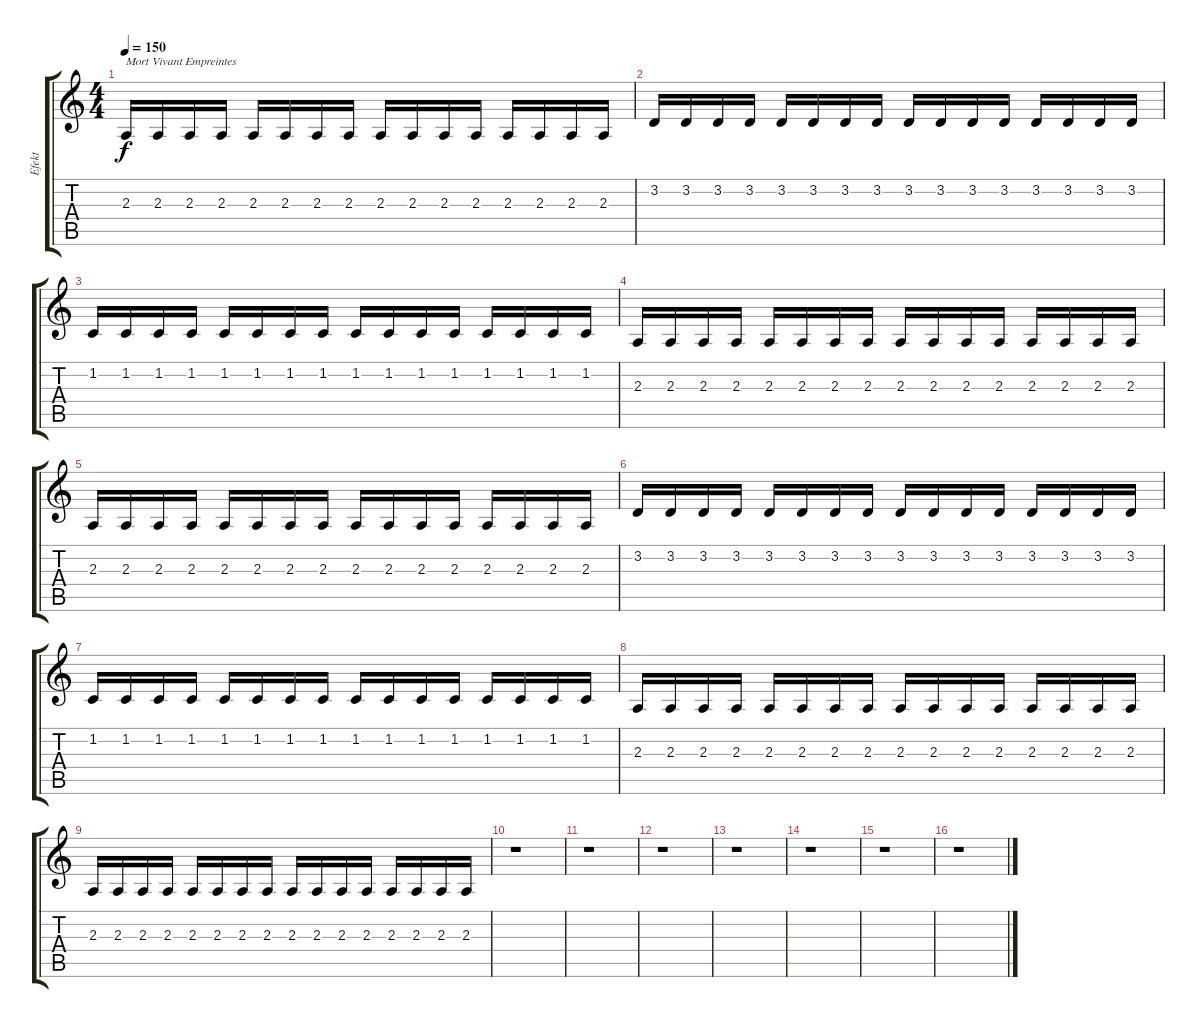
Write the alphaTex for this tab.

\track ("Efekt" "Efekt") {instrument pad3polysynth}
\staff {score tabs}
\tuning (E4 B3 G3 D3 A2 E2) {hide}
\ts (4 4)
\tempo 150
\clef g2
\ks c
2.3.16{txt "Mort Vivant Empreintes" dy f} 2.3.16 2.3.16 2.3.16 2.3.16 2.3.16 2.3.16 2.3.16 2.3.16 2.3.16 2.3.16 2.3.16 2.3.16 2.3.16 2.3.16 2.3.16 |
3.2.16 3.2.16 3.2.16 3.2.16 3.2.16 3.2.16 3.2.16 3.2.16 3.2.16 3.2.16 3.2.16 3.2.16 3.2.16 3.2.16 3.2.16 3.2.16 |
1.2.16 1.2.16 1.2.16 1.2.16 1.2.16 1.2.16 1.2.16 1.2.16 1.2.16 1.2.16 1.2.16 1.2.16 1.2.16 1.2.16 1.2.16 1.2.16 |
2.3.16 2.3.16 2.3.16 2.3.16 2.3.16 2.3.16 2.3.16 2.3.16 2.3.16 2.3.16 2.3.16 2.3.16 2.3.16 2.3.16 2.3.16 2.3.16 |
2.3.16 2.3.16 2.3.16 2.3.16 2.3.16 2.3.16 2.3.16 2.3.16 2.3.16 2.3.16 2.3.16 2.3.16 2.3.16 2.3.16 2.3.16 2.3.16 |
3.2.16 3.2.16 3.2.16 3.2.16 3.2.16 3.2.16 3.2.16 3.2.16 3.2.16 3.2.16 3.2.16 3.2.16 3.2.16 3.2.16 3.2.16 3.2.16 |
1.2.16 1.2.16 1.2.16 1.2.16 1.2.16 1.2.16 1.2.16 1.2.16 1.2.16 1.2.16 1.2.16 1.2.16 1.2.16 1.2.16 1.2.16 1.2.16 |
2.3.16 2.3.16 2.3.16 2.3.16 2.3.16 2.3.16 2.3.16 2.3.16 2.3.16 2.3.16 2.3.16 2.3.16 2.3.16 2.3.16 2.3.16 2.3.16 |
2.3.16 2.3.16 2.3.16 2.3.16 2.3.16 2.3.16 2.3.16 2.3.16 2.3.16 2.3.16 2.3.16 2.3.16 2.3.16 2.3.16 2.3.16 2.3.16 |
r.1 |
r.1 |
r.1 |
r.1 |
r.1 |
r.1 |
r.1
